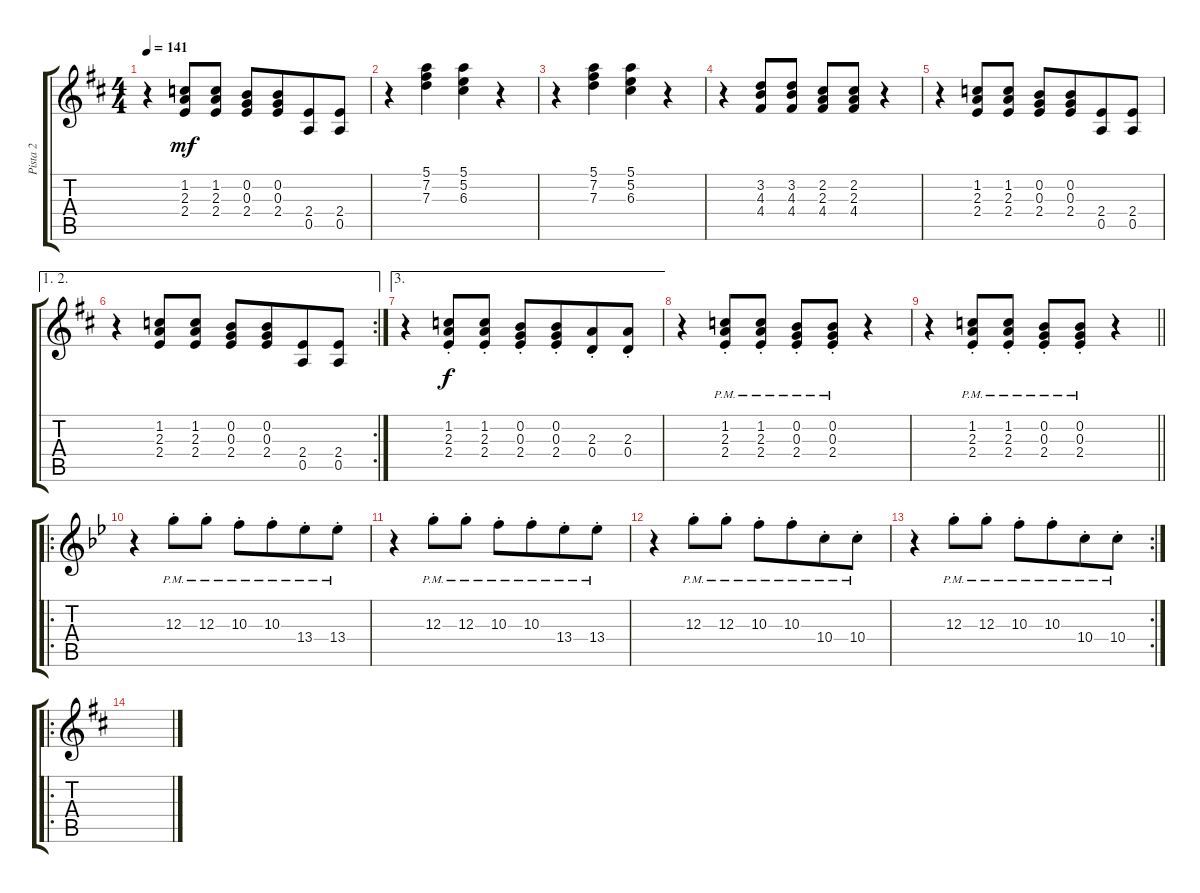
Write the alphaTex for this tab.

\track ("Pista 2" "Pista 2") {instrument acousticguitarsteel}
\staff {score tabs}
\tuning (E4 B3 G3 D3 A2 E2) {hide}
\ts (4 4)
\tempo 141
\clef g2
\ks d
r.4{dy mf} (1.2 2.3 2.4).8 (1.2 2.3 2.4).8 (0.2 0.3 2.4).8 (0.2 0.3 2.4).8{beam merge} (2.4 0.5).8 (2.4 0.5).8 |
r.4 (5.1 7.2 7.3).4 (5.1 5.2 6.3).4 r.4 |
r.4 (5.1 7.2 7.3).4 (5.1 5.2 6.3).4 r.4 |
r.4 (3.2 4.3 4.4).8 (3.2 4.3 4.4).8 (2.2 2.3 4.4).8 (2.2 2.3 4.4).8 r.4 |
r.4 (1.2 2.3 2.4).8 (1.2 2.3 2.4).8 (0.2 0.3 2.4).8 (0.2 0.3 2.4).8{beam merge} (2.4 0.5).8 (2.4 0.5).8 |
\ae (1 2)
\rc 2
r.4 (1.2 2.3 2.4).8 (1.2 2.3 2.4).8 (0.2 0.3 2.4).8 (0.2 0.3 2.4).8{beam merge} (2.4 0.5).8 (2.4 0.5).8 |
\ae 3
r.4 (1.2 2.3 2.4{st}).8{dy f} (1.2 2.3 2.4{st}).8 (0.2{st} 0.3{st} 2.4{st}).8 (0.2{st} 0.3{st} 2.4{st}).8{beam merge} (2.3{st} 0.4{st}).8 (2.3{st} 0.4{st}).8 |
r.4 (1.2{pm} 2.3{pm} 2.4{pm st}).8 (1.2{pm} 2.3{pm} 2.4{pm st}).8 (0.2{pm st} 0.3{pm st} 2.4{pm st}).8 (0.2{pm st} 0.3{pm st} 2.4{pm st}).8 r.4 |
\barLineRight lightlight
r.4 (1.2{pm} 2.3{pm} 2.4{pm st}).8 (1.2{pm} 2.3{pm} 2.4{pm st}).8 (0.2{pm st} 0.3{pm st} 2.4{pm st}).8 (0.2{pm st} 0.3{pm st} 2.4{pm st}).8 r.4 |
\ro
\ks bb
r.4 12.3{pm st}.8 12.3{pm st}.8 10.3{pm st}.8 10.3{pm st}.8{beam merge} 13.4{pm st}.8 13.4{pm st}.8 |
r.4 12.3{pm st}.8 12.3{pm st}.8 10.3{pm st}.8 10.3{pm st}.8{beam merge} 13.4{pm st}.8 13.4{pm st}.8 |
r.4 12.3{pm st}.8 12.3{pm st}.8 10.3{pm st}.8 10.3{pm st}.8{beam merge} 10.4{pm st}.8 10.4{pm st}.8 |
\rc 2
r.4 12.3{pm st}.8 12.3{pm st}.8 10.3{pm st}.8 10.3{pm st}.8{beam merge} 10.4{pm st}.8 10.4{pm st}.8 |
\ro
\ks d
